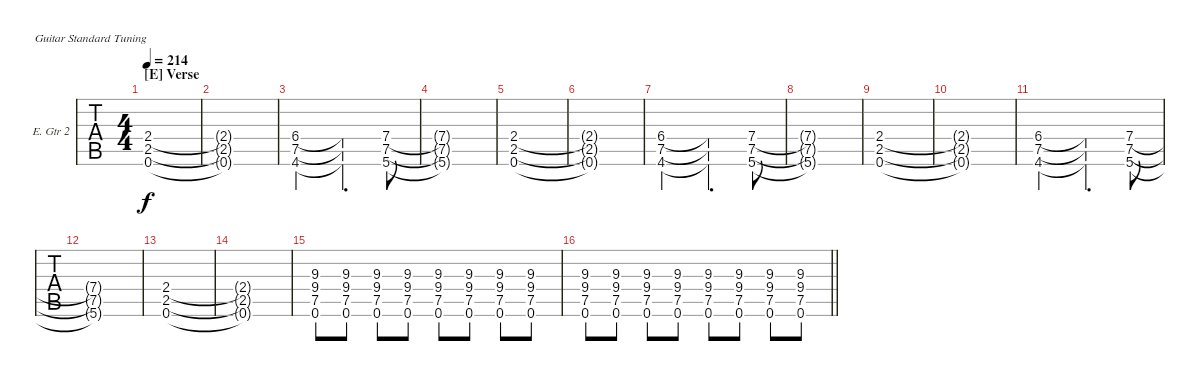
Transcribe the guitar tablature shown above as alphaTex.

\bracketExtendMode groupsimilarinstruments
\firstSystemTrackNameOrientation horizontal
\otherSystemsTrackNameOrientation horizontal
\track ("Matt Skiba - Guitar Two" "E. Gtr 2") {instrument distortionguitar}
\staff {tabs}
\tuning (E4 B3 G3 D3 A2 E2)
\ts (4 4)
\section ("E" "Verse")
\tempo 214
\clef g2
\ks c
(2.4 2.5 0.6).1{dy f} |
(2.4{t} 2.5{t} 0.6{t}).1 |
(6.4 7.5 4.6).2 (6.4{t} 7.5{t} 4.6{t}).4{d} (7.4 7.5 5.6).8 |
(7.4{t} 7.5{t} 5.6{t}).1 |
(2.4 2.5 0.6).1 |
(2.4{t} 2.5{t} 0.6{t}).1 |
(6.4 7.5 4.6).2 (6.4{t} 7.5{t} 4.6{t}).4{d} (7.4 7.5 5.6).8 |
(7.4{t} 7.5{t} 5.6{t}).1 |
(2.4 2.5 0.6).1 |
(2.4{t} 2.5{t} 0.6{t}).1 |
(6.4 7.5 4.6).2 (6.4{t} 7.5{t} 4.6{t}).4{d} (7.4 7.5 5.6).8 |
(7.4{t} 7.5{t} 5.6{t}).1 |
(2.4 2.5 0.6).1 |
(2.4{t} 2.5{t} 0.6{t}).1 |
(9.3 9.4 7.5 0.6).8 (9.3 9.4 7.5 0.6).8 (9.3 9.4 7.5 0.6).8 (9.3 9.4 7.5 0.6).8 (9.3 9.4 7.5 0.6).8 (9.3 9.4 7.5 0.6).8 (9.3 9.4 7.5 0.6).8 (9.3 9.4 7.5 0.6).8 |
\barLineRight lightlight
(9.3 9.4 7.5 0.6).8 (9.3 9.4 7.5 0.6).8 (9.3 9.4 7.5 0.6).8 (9.3 9.4 7.5 0.6).8 (9.3 9.4 7.5 0.6).8 (9.3 9.4 7.5 0.6).8 (9.3 9.4 7.5 0.6).8 (9.3 9.4 7.5 0.6).8
